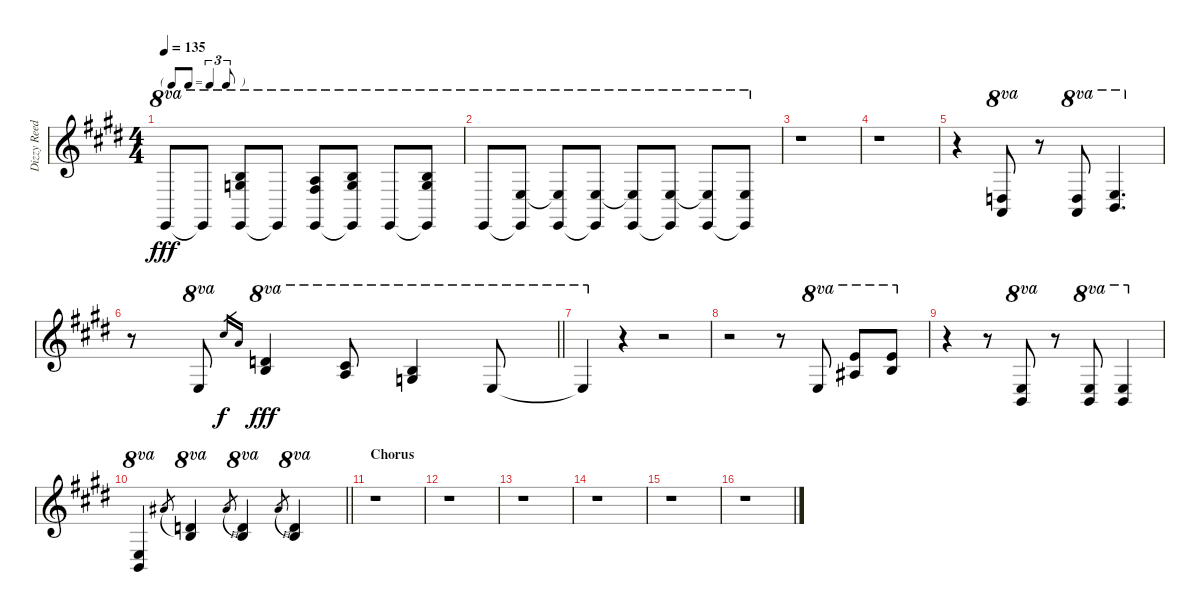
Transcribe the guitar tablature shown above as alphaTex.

\track ("Dizzy Reed - Keyboards" "Dizzy Reed") {instrument electricgrandpiano}
\staff {score}
\tuning (E4 B3 G3 D3 A2 E2) {hide}
\ts (4 4)
\tf triplet8th
\tempo 135
\clef g2
\ks e
12.6.8{ot 8va dy fff} 12.6{t}.8{ot 8va} (12.2 12.3 12.6).8{ot 8va} 12.6{t}.8{ot 8va} (10.2 11.3 12.6).8{ot 8va} (12.2 12.3 12.6{t}).8{ot 8va} 12.6.8{ot 8va} (12.2 12.3 12.6{t}).8{ot 8va} |
12.6.8{ot 8va} (9.3 12.6{t}).8{ot 8va} (9.3{t} 12.6).8{ot 8va} (9.3 12.6{t}).8{ot 8va} (9.3{t} 12.6).8{ot 8va} (9.3 12.6{t}).8{ot 8va} (9.3{t} 12.6).8{ot 8va} (9.3 12.6{t}).8{ot 8va} |
r.1 |
r.1 |
r.4 (7.3 7.4).8{ot 8va} r.8 (7.3 7.4).8{ot 8va} (9.3 9.4).4{d ot 8va} |
\barLineRight lightlight
r.8 9.3.8{ot 8va} 14.2.16{gr dy f} 14.3.16{gr} (15.2 16.3).4{ot 8va dy fff} (14.2 14.3).8{ot 8va} (12.2 12.3).4{ot 8va} 9.3.8{ot 8va} |
9.3{t}.4{ot 8va} r.4 r.2 |
r.2 r.8 14.4.8{ot 8va} (17.2 15.3).8{ot 8va} (17.2 16.3).8{ot 8va} |
r.4 r.8 (14.4 14.5).8{ot 8va} r.8 (14.4 14.5).8{ot 8va} (14.4 14.5).4{ot 8va} |
\barLineRight lightlight
(14.4 14.5).4{ot 8va} 15.3{h}.8{gr} (15.2 16.3).4{ot 8va} 15.3{h}.8{gr} (15.2 16.3).4{ot 8va} 15.3{h}.8{gr} (15.2 16.3).4{ot 8va} |
\section ("" "Chorus")
r.1 |
r.1 |
r.1 |
r.1 |
r.1 |
r.1
